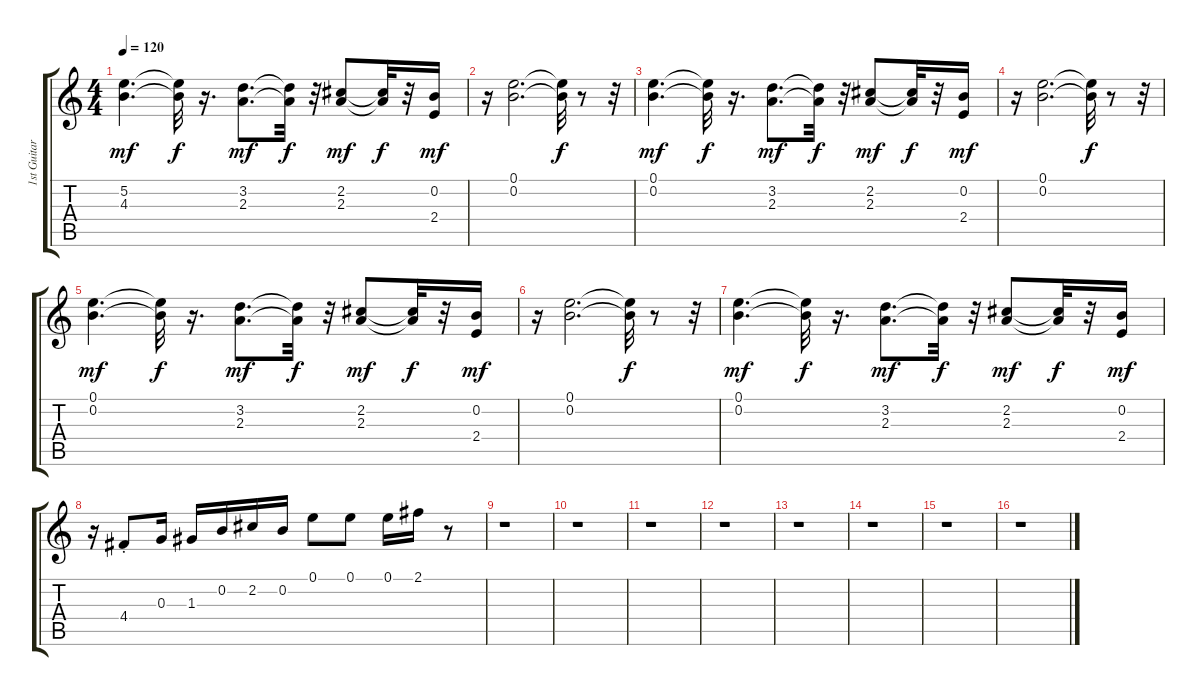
\track ("1st Guitar" "1st Guitar") {instrument overdrivenguitar}
\staff {score tabs}
\tuning (E4 B3 G3 D3 A2 E2) {hide}
\ts (4 4)
\tempo 120
\clef g2
\ks c
(5.2 4.3).4{d dy mf} (5.2{t} 4.3{t}).32{dy f} r.16{d} (3.2 2.3).8{d dy mf} (3.2{t} 2.3{t}).32{dy f} r.32 (2.2 2.3).8{dy mf} (2.2{t} 2.3{t}).32{dy f} r.32 (0.2 2.4).16{dy mf} |
r.16 (0.1 0.2).2{d} (0.1{t} 0.2{t}).32{dy f} r.8 r.32 |
(0.1 0.2).4{d dy mf} (0.1{t} 0.2{t}).32{dy f} r.16{d} (3.2 2.3).8{d dy mf} (3.2{t} 2.3{t}).32{dy f} r.32 (2.2 2.3).8{dy mf} (2.2{t} 2.3{t}).32{dy f} r.32 (0.2 2.4).16{dy mf} |
r.16 (0.1 0.2).2{d} (0.1{t} 0.2{t}).32{dy f} r.8 r.32 |
(0.1 0.2).4{d dy mf} (0.1{t} 0.2{t}).32{dy f} r.16{d} (3.2 2.3).8{d dy mf} (3.2{t} 2.3{t}).32{dy f} r.32 (2.2 2.3).8{dy mf} (2.2{t} 2.3{t}).32{dy f} r.32 (0.2 2.4).16{dy mf} |
r.16 (0.1 0.2).2{d} (0.1{t} 0.2{t}).32{dy f} r.8 r.32 |
(0.1 0.2).4{d dy mf} (0.1{t} 0.2{t}).32{dy f} r.16{d} (3.2 2.3).8{d dy mf} (3.2{t} 2.3{t}).32{dy f} r.32 (2.2 2.3).8{dy mf} (2.2{t} 2.3{t}).32{dy f} r.32 (0.2 2.4).16{dy mf} |
r.16 4.4{st}.8 0.3.16 1.3.16 0.2.16 2.2.16 0.2.16 0.1.8 0.1.8 0.1.16 2.1.16 r.8 |
r.1 |
r.1 |
r.1 |
r.1 |
r.1 |
r.1 |
r.1 |
r.1
